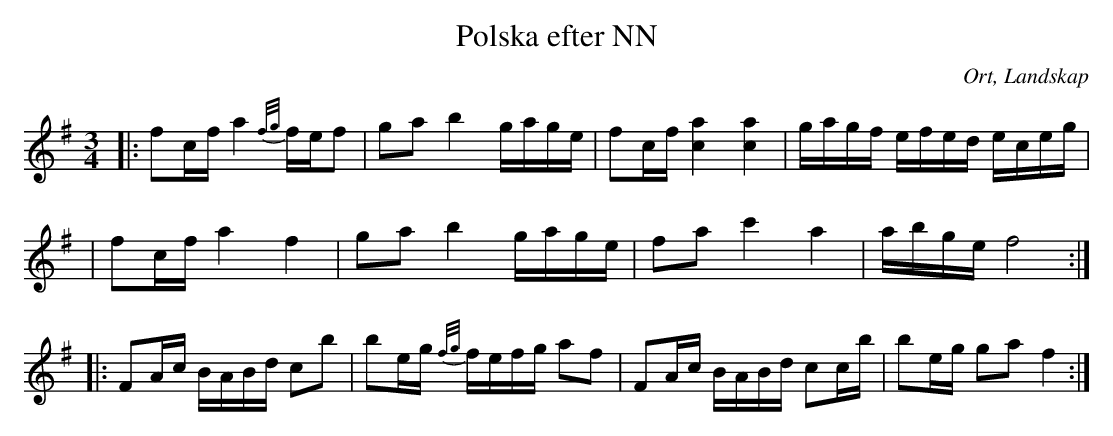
X:1
T:Polska efter NN
O:Ort, Landskap
M:3/4
L:1/8
K:G
|:fc/f/ a2 {f/g/}f/e/f|ga b2 g/a/g/e/|fc/f/ [c2a2] [c2a2]|g/a/g/f/ e/f/e/d/ e/c/e/g/|
|fc/f/ a2 f2|ga b2 g/a/g/e/|fa c'2 a2| a/b/g/e/ f4:|
|:FA/c/ B/A/B/d/ cb|be/g/ {f/g/}f/e/f/g/ af|FA/c/ B/A/B/d/ cc/b/|be/g/ ga f2:|
